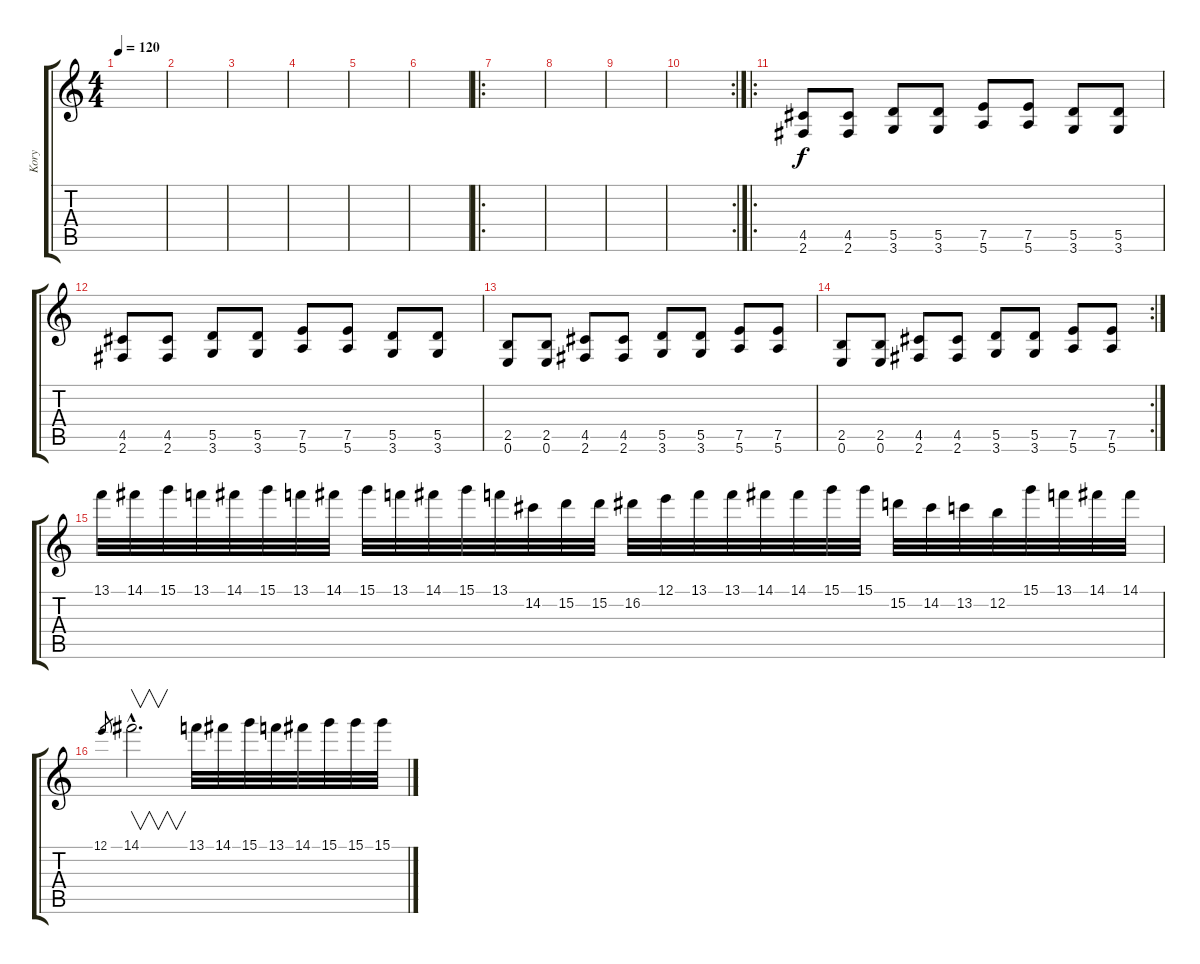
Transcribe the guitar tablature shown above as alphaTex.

\track ("Kory" "Kory") {instrument overdrivenguitar}
\staff {score tabs}
\tuning (E4 B3 G3 D3 A2 E2) {hide}
\ts (4 4)
\tempo 120
\clef g2
\ks c
|
|
|
|
|
|
\ro
|
|
|
\rc 2
|
\ro
(4.5 2.6).8 (4.5 2.6).8 (5.5 3.6).8 (5.5 3.6).8 (7.5 5.6).8 (7.5 5.6).8 (5.5 3.6).8 (5.5 3.6).8 |
(4.5 2.6).8 (4.5 2.6).8 (5.5 3.6).8 (5.5 3.6).8 (7.5 5.6).8 (7.5 5.6).8 (5.5 3.6).8 (5.5 3.6).8 |
(2.5 0.6).8 (2.5 0.6).8 (4.5 2.6).8 (4.5 2.6).8 (5.5 3.6).8 (5.5 3.6).8 (7.5 5.6).8 (7.5 5.6).8 |
\rc 2
(2.5 0.6).8 (2.5 0.6).8 (4.5 2.6).8 (4.5 2.6).8 (5.5 3.6).8 (5.5 3.6).8 (7.5 5.6).8 (7.5 5.6).8 |
13.1.32 14.1.32 15.1.32 13.1.32 14.1.32 15.1.32 13.1.32 14.1.32 15.1.32 13.1.32 14.1.32 15.1.32 13.1.32 14.2.32 15.2.32 15.2.32 16.2.32 12.1.32 13.1.32 13.1.32 14.1.32 14.1.32 15.1.32 15.1.32 15.2.32 14.2.32 13.2.32 12.2.32 15.1.32 13.1.32 14.1.32 14.1.32 |
12.1.8{gr} 14.1{hac}.2{v d} 13.1.32 14.1.32 15.1.32 13.1.32 14.1.32 15.1.32 15.1.32 15.1.32
